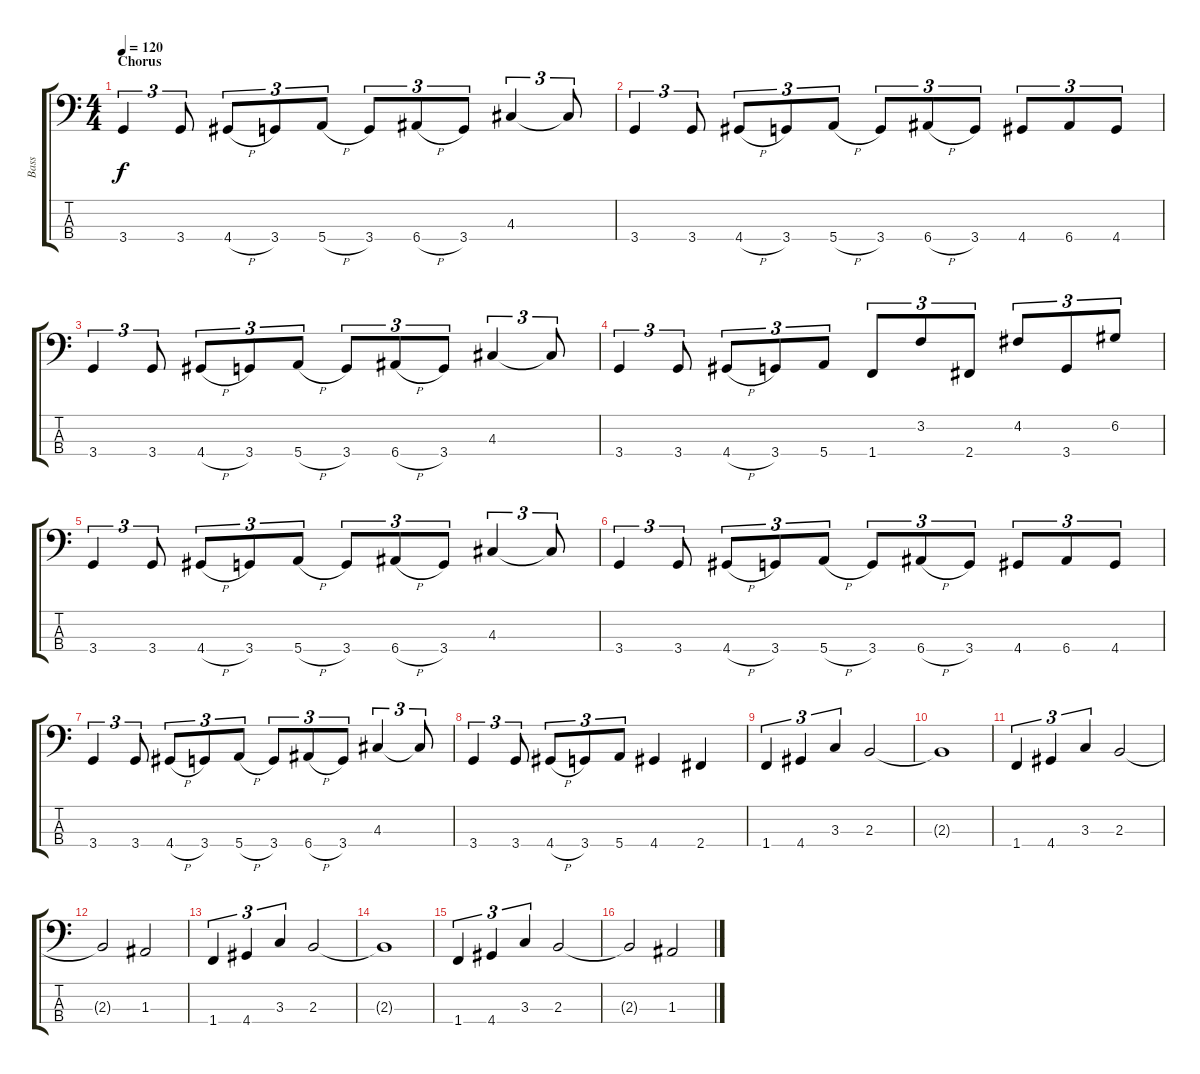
\track ("Bass" "Bass") {instrument electricbassfinger}
\staff {score tabs}
\tuning (G2 D2 A1 E1) {hide}
\ts (4 4)
\section ("" "Chorus")
\tempo 120
\clef f4
\ks c
3.4.4{tu (3 2) dy f} 3.4.8{tu (3 2)} 4.4{h}.8{tu (3 2)} 3.4.8{tu (3 2)} 5.4{h}.8{tu (3 2)} 3.4.8{tu (3 2)} 6.4{h}.8{tu (3 2)} 3.4.8{tu (3 2)} 4.3.4{tu (3 2)} 4.3{t}.8{tu (3 2)} |
3.4.4{tu (3 2)} 3.4.8{tu (3 2)} 4.4{h}.8{tu (3 2)} 3.4.8{tu (3 2)} 5.4{h}.8{tu (3 2)} 3.4.8{tu (3 2)} 6.4{h}.8{tu (3 2)} 3.4.8{tu (3 2)} 4.4.8{tu (3 2)} 6.4.8{tu (3 2)} 4.4.8{tu (3 2)} |
3.4.4{tu (3 2)} 3.4.8{tu (3 2)} 4.4{h}.8{tu (3 2)} 3.4.8{tu (3 2)} 5.4{h}.8{tu (3 2)} 3.4.8{tu (3 2)} 6.4{h}.8{tu (3 2)} 3.4.8{tu (3 2)} 4.3.4{tu (3 2)} 4.3{t}.8{tu (3 2)} |
3.4.4{tu (3 2)} 3.4.8{tu (3 2)} 4.4{h}.8{tu (3 2)} 3.4.8{tu (3 2)} 5.4.8{tu (3 2)} 1.4.8{tu (3 2)} 3.2.8{tu (3 2)} 2.4.8{tu (3 2)} 4.2.8{tu (3 2)} 3.4.8{tu (3 2)} 6.2.8{tu (3 2)} |
3.4.4{tu (3 2)} 3.4.8{tu (3 2)} 4.4{h}.8{tu (3 2)} 3.4.8{tu (3 2)} 5.4{h}.8{tu (3 2)} 3.4.8{tu (3 2)} 6.4{h}.8{tu (3 2)} 3.4.8{tu (3 2)} 4.3.4{tu (3 2)} 4.3{t}.8{tu (3 2)} |
3.4.4{tu (3 2)} 3.4.8{tu (3 2)} 4.4{h}.8{tu (3 2)} 3.4.8{tu (3 2)} 5.4{h}.8{tu (3 2)} 3.4.8{tu (3 2)} 6.4{h}.8{tu (3 2)} 3.4.8{tu (3 2)} 4.4.8{tu (3 2)} 6.4.8{tu (3 2)} 4.4.8{tu (3 2)} |
3.4.4{tu (3 2)} 3.4.8{tu (3 2)} 4.4{h}.8{tu (3 2)} 3.4.8{tu (3 2)} 5.4{h}.8{tu (3 2)} 3.4.8{tu (3 2)} 6.4{h}.8{tu (3 2)} 3.4.8{tu (3 2)} 4.3.4{tu (3 2)} 4.3{t}.8{tu (3 2)} |
3.4.4{tu (3 2)} 3.4.8{tu (3 2)} 4.4{h}.8{tu (3 2)} 3.4.8{tu (3 2)} 5.4.8{tu (3 2)} 4.4.4 2.4.4 |
1.4.4{tu (3 2)} 4.4.4{tu (3 2)} 3.3.4{tu (3 2)} 2.3.2 |
2.3{t}.1 |
1.4.4{tu (3 2)} 4.4.4{tu (3 2)} 3.3.4{tu (3 2)} 2.3.2 |
2.3{t}.2 1.3.2 |
1.4.4{tu (3 2)} 4.4.4{tu (3 2)} 3.3.4{tu (3 2)} 2.3.2 |
2.3{t}.1 |
1.4.4{tu (3 2)} 4.4.4{tu (3 2)} 3.3.4{tu (3 2)} 2.3.2 |
2.3{t}.2 1.3.2
